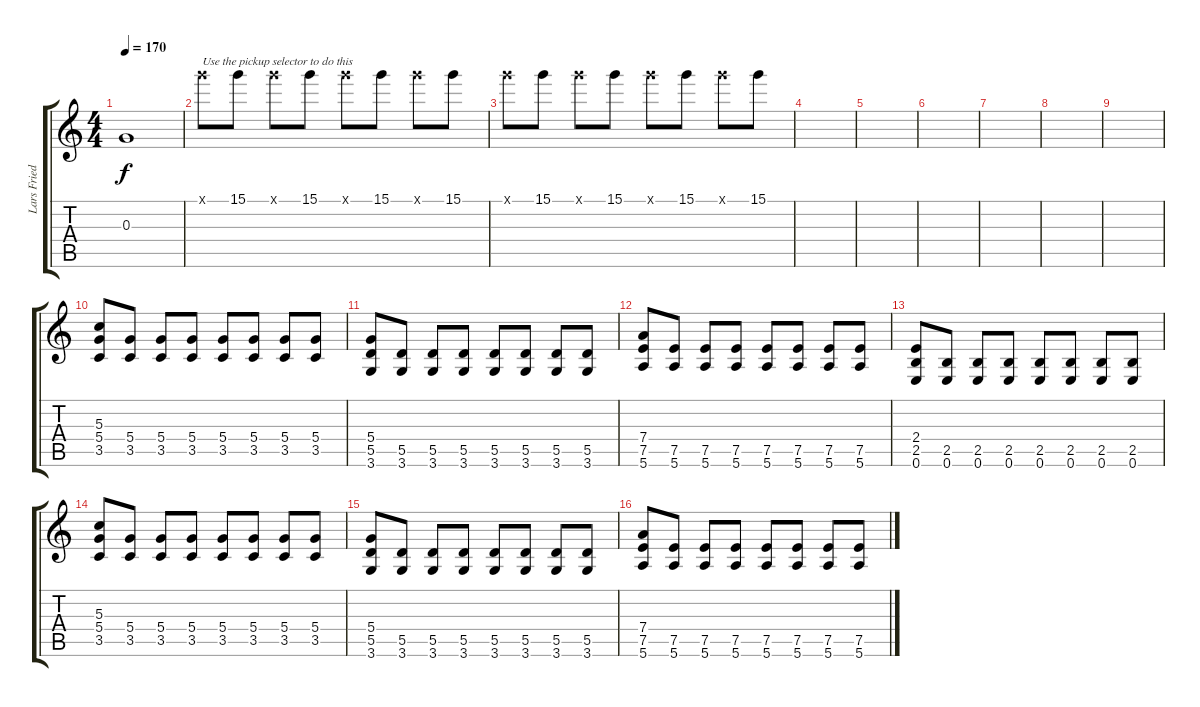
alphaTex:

\track ("Lars Friedriksen" "Lars Fried") {instrument distortionguitar}
\staff {score tabs}
\tuning (E4 B3 G3 D3 A2 E2) {hide}
\ts (4 4)
\tempo 170
\clef g2
\ks c
0.3.1{dy f} |
15.1{x}.8{txt "Use the pickup selector to do this" volume 9} 15.1.8 15.1{x}.8 15.1.8 15.1{x}.8 15.1.8 15.1{x}.8 15.1.8 |
15.1{x}.8 15.1.8 15.1{x}.8 15.1.8 15.1{x}.8 15.1.8 15.1{x}.8 15.1.8 |
|
|
|
|
|
|
(5.3 5.4 3.5).8{volume 13} (5.4 3.5).8 (5.4 3.5).8 (5.4 3.5).8 (5.4 3.5).8 (5.4 3.5).8 (5.4 3.5).8 (5.4 3.5).8 |
(5.4 5.5 3.6).8 (5.5 3.6).8 (5.5 3.6).8 (5.5 3.6).8 (5.5 3.6).8 (5.5 3.6).8 (5.5 3.6).8 (5.5 3.6).8 |
(7.4 7.5 5.6).8 (7.5 5.6).8 (7.5 5.6).8 (7.5 5.6).8 (7.5 5.6).8 (7.5 5.6).8 (7.5 5.6).8 (7.5 5.6).8 |
(2.4 2.5 0.6).8 (2.5 0.6).8 (2.5 0.6).8 (2.5 0.6).8 (2.5 0.6).8 (2.5 0.6).8 (2.5 0.6).8 (2.5 0.6).8 |
(5.3 5.4 3.5).8 (5.4 3.5).8 (5.4 3.5).8 (5.4 3.5).8 (5.4 3.5).8 (5.4 3.5).8 (5.4 3.5).8 (5.4 3.5).8 |
(5.4 5.5 3.6).8 (5.5 3.6).8 (5.5 3.6).8 (5.5 3.6).8 (5.5 3.6).8 (5.5 3.6).8 (5.5 3.6).8 (5.5 3.6).8 |
(7.4 7.5 5.6).8 (7.5 5.6).8 (7.5 5.6).8 (7.5 5.6).8 (7.5 5.6).8 (7.5 5.6).8 (7.5 5.6).8 (7.5 5.6).8
